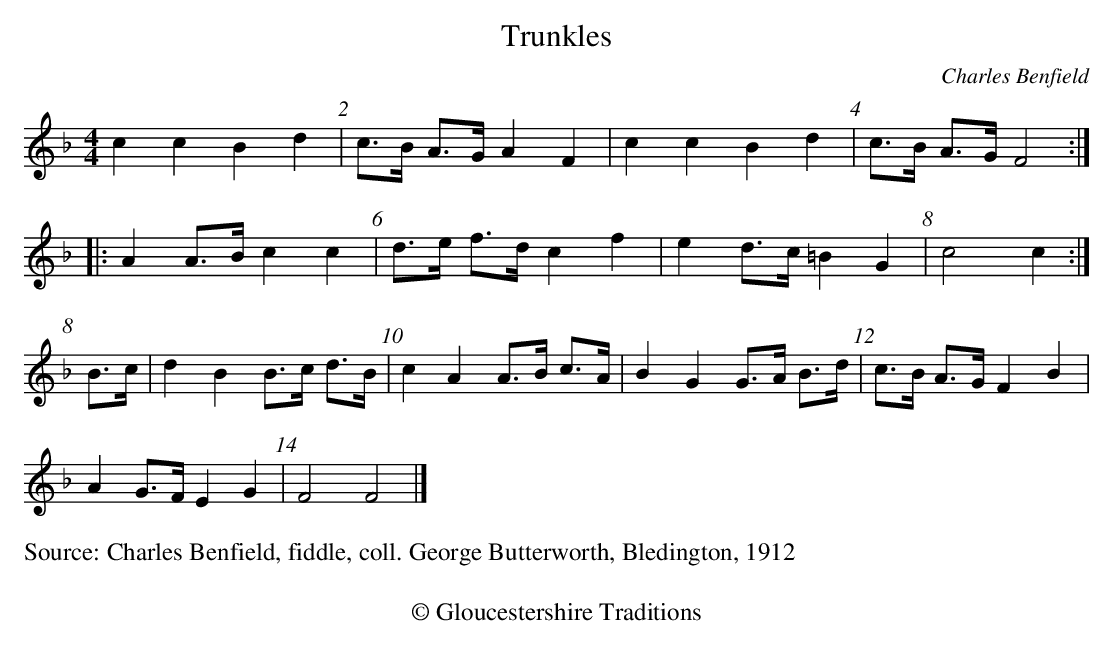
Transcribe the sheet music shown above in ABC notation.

X:1
T:Trunkles
C:Charles Benfield
M:4/4
L:1/8
K:Fmaj
c2c2B2d2| c>B A>G A2F2| c2c2 B2d2| c>B A>G F4:|
|:A2A>B c2c2| d>e f>d c2f2| e2d>c =B2G2| c4c2:|
B>c| d2B2 B>c d>B| c2A2 A>B c>A| B2G2 G>A B>d|\
c>B A>G F2B2|
A2G>F E2G2| F4F4|]
